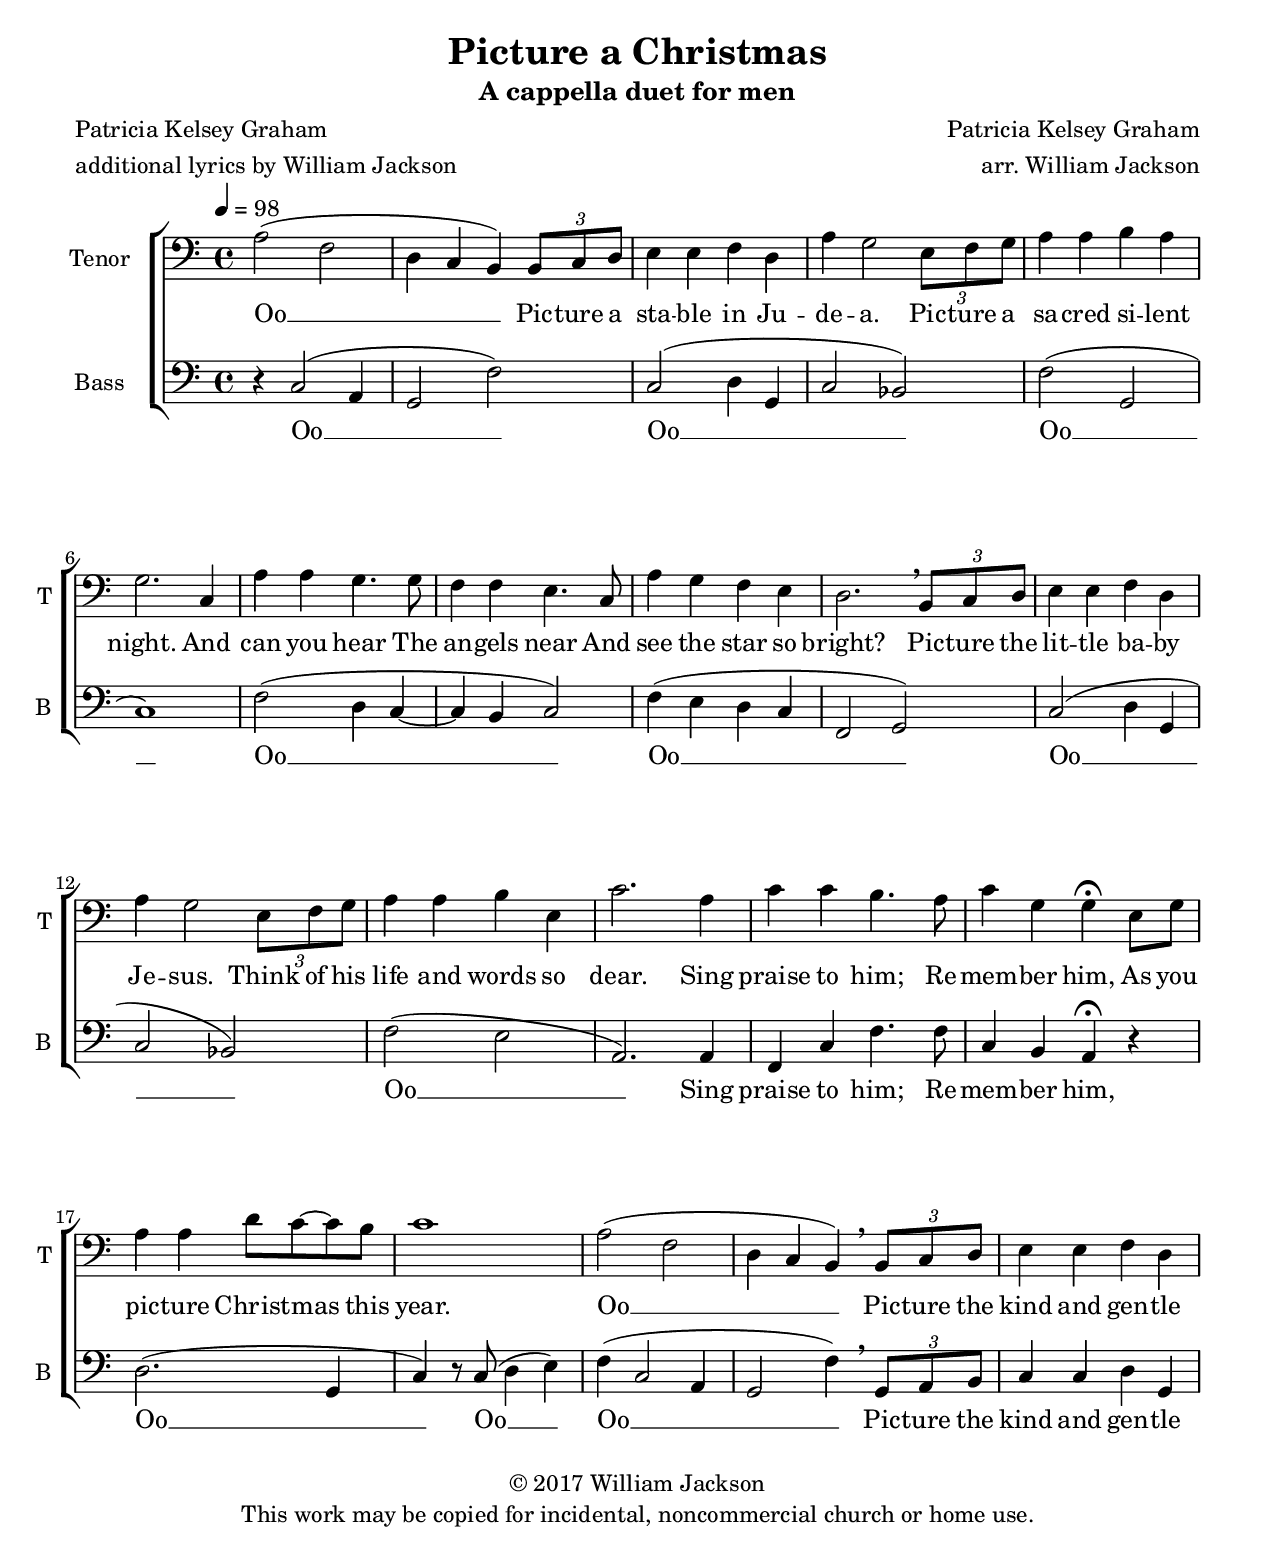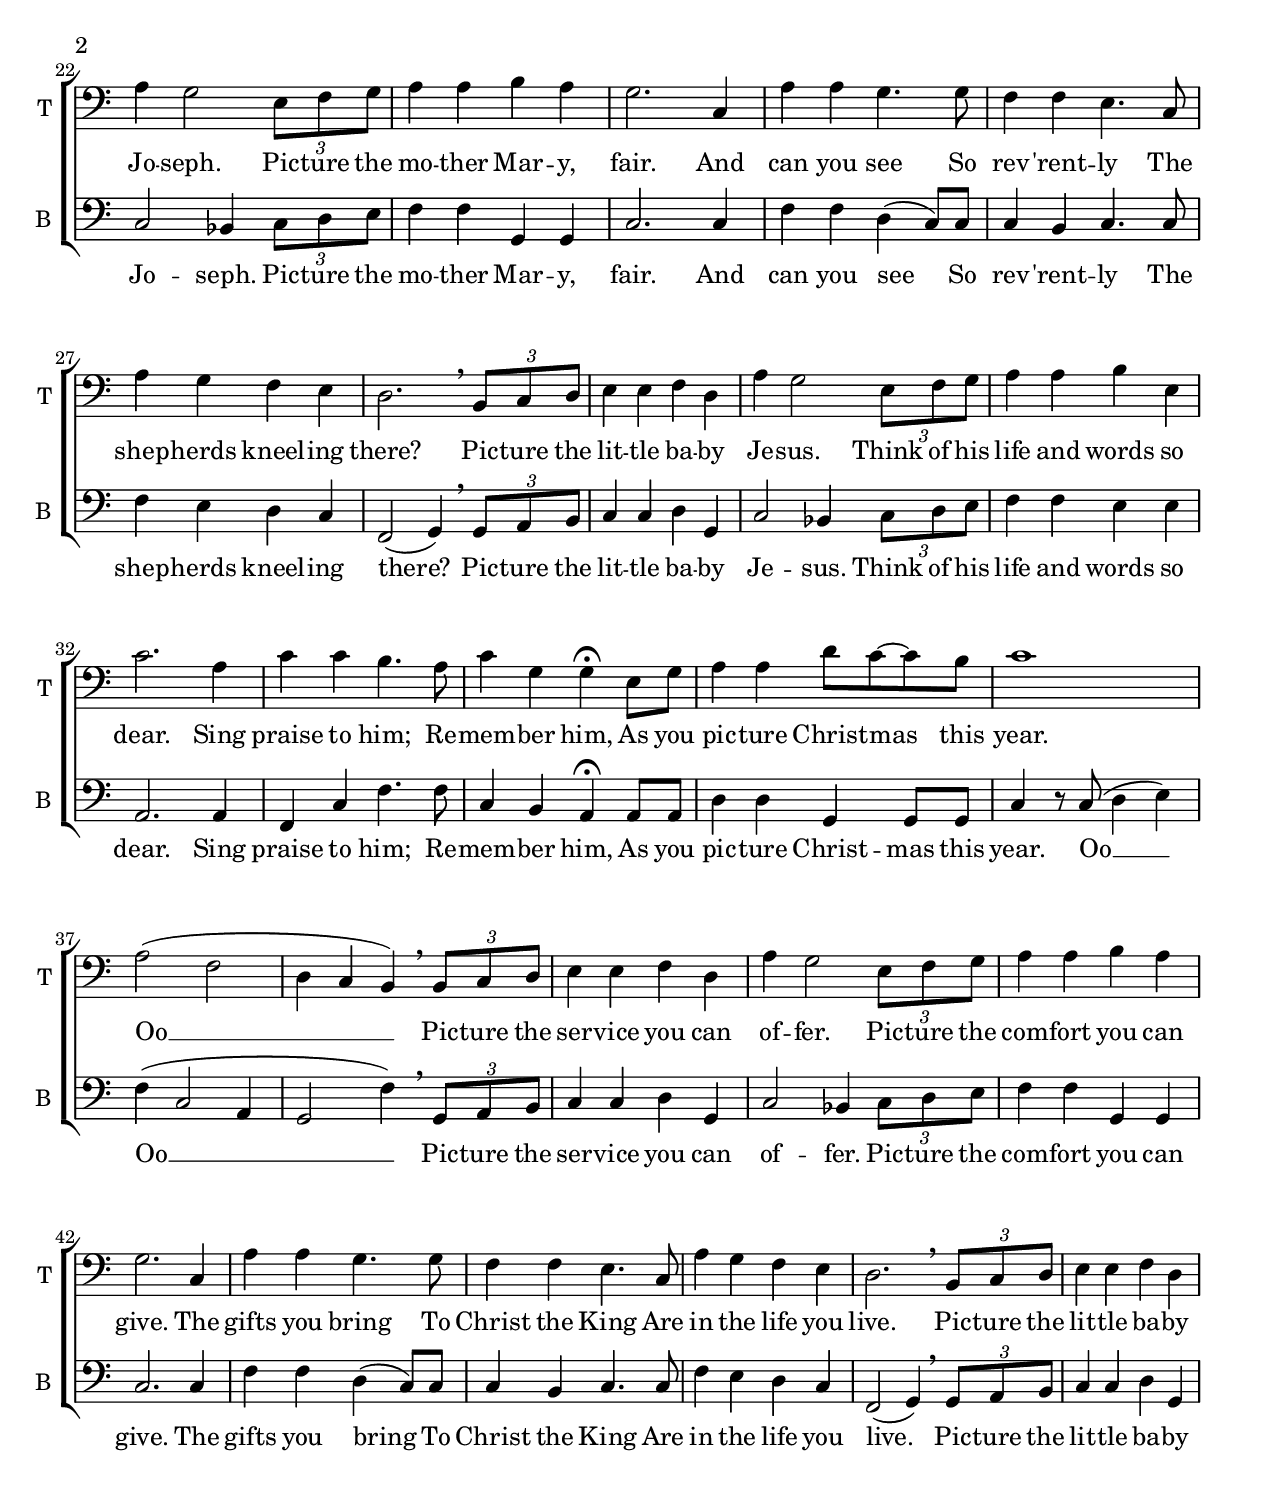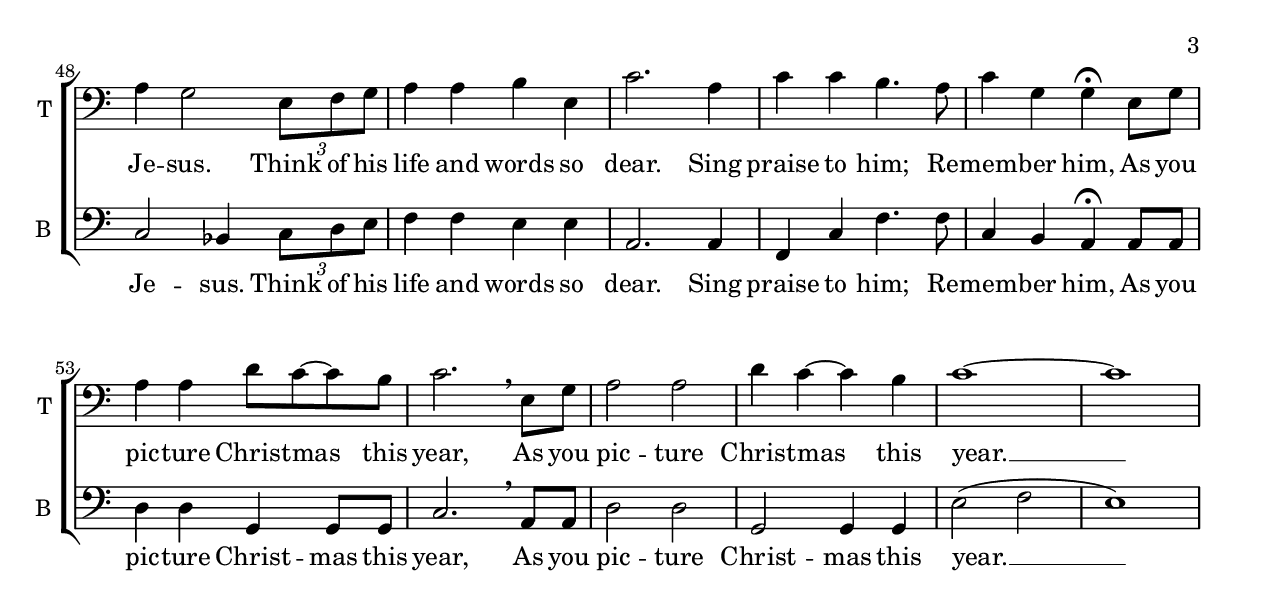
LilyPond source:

% Picture a Christmas
% coded by William Jackson <william@subtlecoolness.com>
% last update 2018-03-31

\version "2.18.2"
\language "english"

\paper {
    #(set-paper-size "letter")
    left-margin = 0.5\in
    bottom-margin = 0.5\in
    top-margin = 0.5\in
    right-margin = 0.5\in
    system-system-spacing #'minimum-distance = #15
    last-bottom-spacing #'minimum-distance = #15
}

\header {
    title = "Picture a Christmas"
    subtitle = "A cappella duet for men"
    poet = \markup {
        \column {
            \line {Patricia Kelsey Graham}
            \line {additional lyrics by William Jackson}
        }
    }
    composer = \markup {
        \right-column {
            \line {Patricia Kelsey Graham}
            \line {arr. William Jackson}
        }
    }
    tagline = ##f
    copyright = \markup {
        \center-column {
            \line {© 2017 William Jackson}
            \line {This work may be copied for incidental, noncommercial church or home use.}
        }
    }
}

BassOneMusic = \relative c {
    \clef bass
    \key c \major
    \time 4/4
    \tempo  4 = 98

    % 1
    a'2( f
    d4 c b) \tuplet 3/2 { b8 c d }
    e4 e f d
    a' g2 \tuplet 3/2 { e8 f g }

    %5
    a4 a b a
    g2. c,4
    a' a g4. g8
    f4 f e4. c8

    %9
    a'4 g f e
    d2. \breathe \tuplet 3/2 { b8 c d }
    e4 e f d
    a' g2 \tuplet 3/2 { e8 f g }

    %13
    a4 a b e,
    c'2. a4
    c c b4. a8
    c4 g g\fermata e8 g

    %17
    a4 a d8 c~ c b
    c1
    a2( f
    d4 c b) \breathe \tuplet 3/2 { b8 c d }

    %21
    e4 e f d
    a' g2 \tuplet 3/2 { e8 f g }
    a4 a b a
    g2. c,4

    %25
    a' a g4. g8
    f4 f e4. c8
    a'4 g f e
    d2. \breathe \tuplet 3/2 { b8 c d }

    %29
    e4 e f d
    a' g2 \tuplet 3/2 { e8 f g }
    a4 a b e,
    c'2. a4

    %33
    c c b4. a8
    c4 g g\fermata e8 g
    a4 a d8 c~ c b
    c1

    %37
    a2( f
    d4 c b) \breathe \tuplet 3/2 { b8 c d }
    e4 e f d
    a' g2 \tuplet 3/2 { e8 f g }

    %41
    a4 a b a
    g2. c,4
    a' a g4. g8
    f4 f e4. c8

    %45
    a'4 g f e
    d2. \breathe \tuplet 3/2 { b8 c d }
    e4 e f d
    a' g2 \tuplet 3/2 { e8 f g }

    %49
    a4 a b e,
    c'2. a4
    c c b4. a8
    c4 g g\fermata e8 g

    %53
    a4 a d8 c~ c b
    c2. \breathe e,8 g
    a2 a
    d4 c~ c b

    %57
    c1~
    c
}

BassTwoMusic = \relative c {
    \clef bass
    \key c \major
    \time 4/4

    %1
    r4 c2( a4
    g2 f')
    c2( d4 g,
    c2 bf)

    %5
    f'2( g,
    c1)
    f2( d4 c~
    c b c2)

    %9
    f4( e d c
    f,2 g)
    c( d4 g,
    c2 bf)

    %13
    f'2( e
    a,2.) a4
    f4 c' f4. f8
    c4 b a\fermata r

    %17
    d2.( g,4
    c4) r8 c( d4 e) 
    f( c2 a4
    g2 f'4) \breathe \tuplet 3/2 { g,8 a b }

    %21
    c4 c d g,
    c2 bf4 \tuplet 3/2 { c8 d e }
    f4 f g, g
    c2. c4

    %25
    f f d( c8) c8
    c4 b c4. c8
    f4 e d c
    f,2( g4) \breathe \tuplet 3/2 { g8 a b }

    %29
    c4 c d g,
    c2 bf4 \tuplet 3/2 { c8 d e }
    f4 f e e
    a,2. a4

    %33
    f c' f4. f8
    c4 b a\fermata a8 a
    d4 d g, g8 g
    c4 r8 c( d4 e) 

    %37
    f( c2 a4
    g2 f'4) \breathe \tuplet 3/2 { g,8 a b }
    c4 c d g,
    c2 bf4 \tuplet 3/2 { c8 d e }

    %41
    f4 f g, g
    c2. c4
    f f d( c8) c8
    c4 b c4. c8

    %45
    f4 e d c
    f,2( g4) \breathe \tuplet 3/2 { g8 a b }
    c4 c d g,
    c2 bf4 \tuplet 3/2 { c8 d e }

    %49
    f4 f e e
    a,2. a4
    f c' f4. f8
    c4 b a\fermata a8 a

    %53
    d4 d g, g8 g
    c2. \breathe a8 a
    d2 d
    g, g4 g

    %57
    e'2( f
    e1)
}

BassOneLyrics = \lyricmode {
    Oo __
    Pic -- ture a sta -- ble in Ju -- de -- a.
    Pic -- ture a sa -- cred si -- lent night.
    And can you hear
    The an -- gels near
    And see the star so bright?

    Pic -- ture the lit -- tle ba -- by Je -- sus.
    Think of his life and words so dear.
    Sing praise to him; Re -- mem -- ber him,
    As you pic -- ture Christ -- mas this year.

    Oo __
    Pic -- ture the kind and gen -- tle Jo -- seph.
    Pic -- ture the mo -- ther Mar -- y, fair.
    And can you see
    So rev -- 'rent -- ly
    The shep -- herds kneel -- ing there?

    Pic -- ture the lit -- tle ba -- by Je -- sus.
    Think of his life and words so dear.
    Sing praise to him;
    Re -- mem -- ber him,
    As you pic -- ture Christ -- mas this year.

    Oo __
    Pic -- ture the ser -- vice you can of -- fer.
    Pic -- ture the com -- fort you can give.
    The gifts you bring
    To Christ the King
    Are in the life you live.

    Pic -- ture the lit -- tle ba -- by Je -- sus.
    Think of his life and words so dear.

    Sing praise to him;
    Re -- mem -- ber him,
    As you pic -- ture Christ -- mas this year,
    As you pic -- ture Christ -- mas this year. __
}

BassTwoLyrics = \lyricmode {
    Oo __
    Oo __
    Oo __
    Oo __
    Oo __
    Oo __
    Oo __
    Sing praise to him;
    Re -- mem -- ber him,
    Oo __
    Oo __

    Oo __
    Pic -- ture the kind and gen -- tle Jo -- seph.
    Pic -- ture the mo -- ther Mar -- y, fair.
    And can you see
    So rev -- 'rent -- ly
    The shep -- herds kneel -- ing there?

    Pic -- ture the lit -- tle ba -- by Je -- sus.
    Think of his life and words so dear.
    Sing praise to him;
    Re -- mem -- ber him,
    As you pic -- ture Christ -- mas this year.

    Oo __
    Oo __
    Pic -- ture the ser -- vice you can of -- fer.
    Pic -- ture the com -- fort you can give.
    The gifts you bring
    To Christ the King
    Are in the life you live.

    Pic -- ture the lit -- tle ba -- by Je -- sus.
    Think of his life and words so dear.

    Sing praise to him;
    Re -- mem -- ber him,
    As you pic -- ture Christ -- mas this year,
    As you pic -- ture Christ -- mas this year. __
}

\score {
    \new ChoirStaff
    <<
        \new Staff \with {
            instrumentName = "Tenor "
            shortInstrumentName = "T "
        }
        \BassOneMusic
        \addlyrics \BassOneLyrics

        \new Staff \with {
            instrumentName = "Bass "
            shortInstrumentName = "B "
        }
        \BassTwoMusic
        \addlyrics \BassTwoLyrics
    >>

    \layout { }
    \midi { }
}
